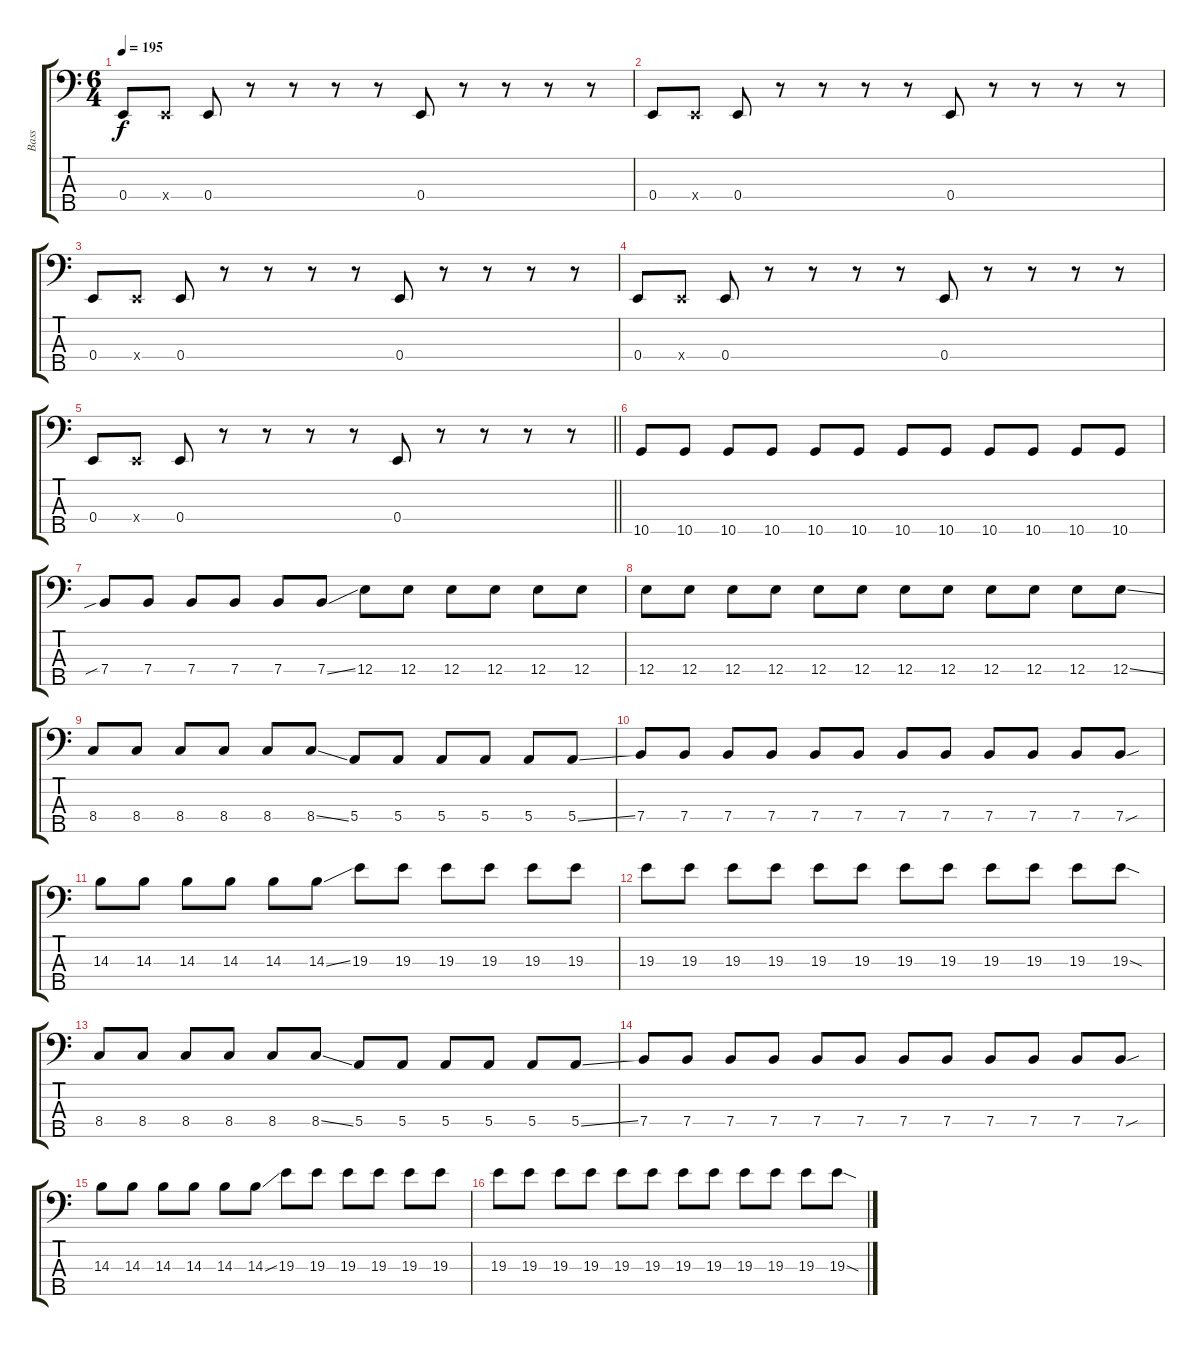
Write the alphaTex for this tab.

\track ("Bass" "Bass") {instrument electricbassfinger}
\staff {score tabs}
\tuning (G2 D2 A1 E1 A0) {hide}
\ts (6 4)
\tempo 195
\clef f4
\ks c
0.4.8{dy f} 0.4{x}.8 0.4.8 r.8 r.8 r.8 r.8 0.4.8 r.8 r.8 r.8 r.8 |
0.4.8 0.4{x}.8 0.4.8 r.8 r.8 r.8 r.8 0.4.8 r.8 r.8 r.8 r.8 |
0.4.8 0.4{x}.8 0.4.8 r.8 r.8 r.8 r.8 0.4.8 r.8 r.8 r.8 r.8 |
0.4.8 0.4{x}.8 0.4.8 r.8 r.8 r.8 r.8 0.4.8 r.8 r.8 r.8 r.8 |
\barLineRight lightlight
0.4.8 0.4{x}.8 0.4.8 r.8 r.8 r.8 r.8 0.4.8 r.8 r.8 r.8 r.8 |
\section ("" "")
10.5.8 10.5.8 10.5.8 10.5.8 10.5.8 10.5.8 10.5.8 10.5.8 10.5.8 10.5.8 10.5.8 10.5.8 |
7.4{sib}.8 7.4.8 7.4.8 7.4.8 7.4.8 7.4{ss}.8 12.4.8 12.4.8 12.4.8 12.4.8 12.4.8 12.4.8 |
12.4.8 12.4.8 12.4.8 12.4.8 12.4.8 12.4.8 12.4.8 12.4.8 12.4.8 12.4.8 12.4.8 12.4{ss}.8 |
8.4.8 8.4.8 8.4.8 8.4.8 8.4.8 8.4{ss}.8 5.4.8 5.4.8 5.4.8 5.4.8 5.4.8 5.4{ss}.8 |
7.4.8 7.4.8 7.4.8 7.4.8 7.4.8 7.4.8 7.4.8 7.4.8 7.4.8 7.4.8 7.4.8 7.4{sou}.8 |
14.3.8 14.3.8 14.3.8 14.3.8 14.3.8 14.3{ss}.8 19.3.8 19.3.8 19.3.8 19.3.8 19.3.8 19.3.8 |
19.3.8 19.3.8 19.3.8 19.3.8 19.3.8 19.3.8 19.3.8 19.3.8 19.3.8 19.3.8 19.3.8 19.3{sod}.8 |
8.4.8 8.4.8 8.4.8 8.4.8 8.4.8 8.4{ss}.8 5.4.8 5.4.8 5.4.8 5.4.8 5.4.8 5.4{ss}.8 |
7.4.8 7.4.8 7.4.8 7.4.8 7.4.8 7.4.8 7.4.8 7.4.8 7.4.8 7.4.8 7.4.8 7.4{sou}.8 |
14.3.8 14.3.8 14.3.8 14.3.8 14.3.8 14.3{ss}.8 19.3.8 19.3.8 19.3.8 19.3.8 19.3.8 19.3.8 |
19.3.8 19.3.8 19.3.8 19.3.8 19.3.8 19.3.8 19.3.8 19.3.8 19.3.8 19.3.8 19.3.8 19.3{sod}.8
